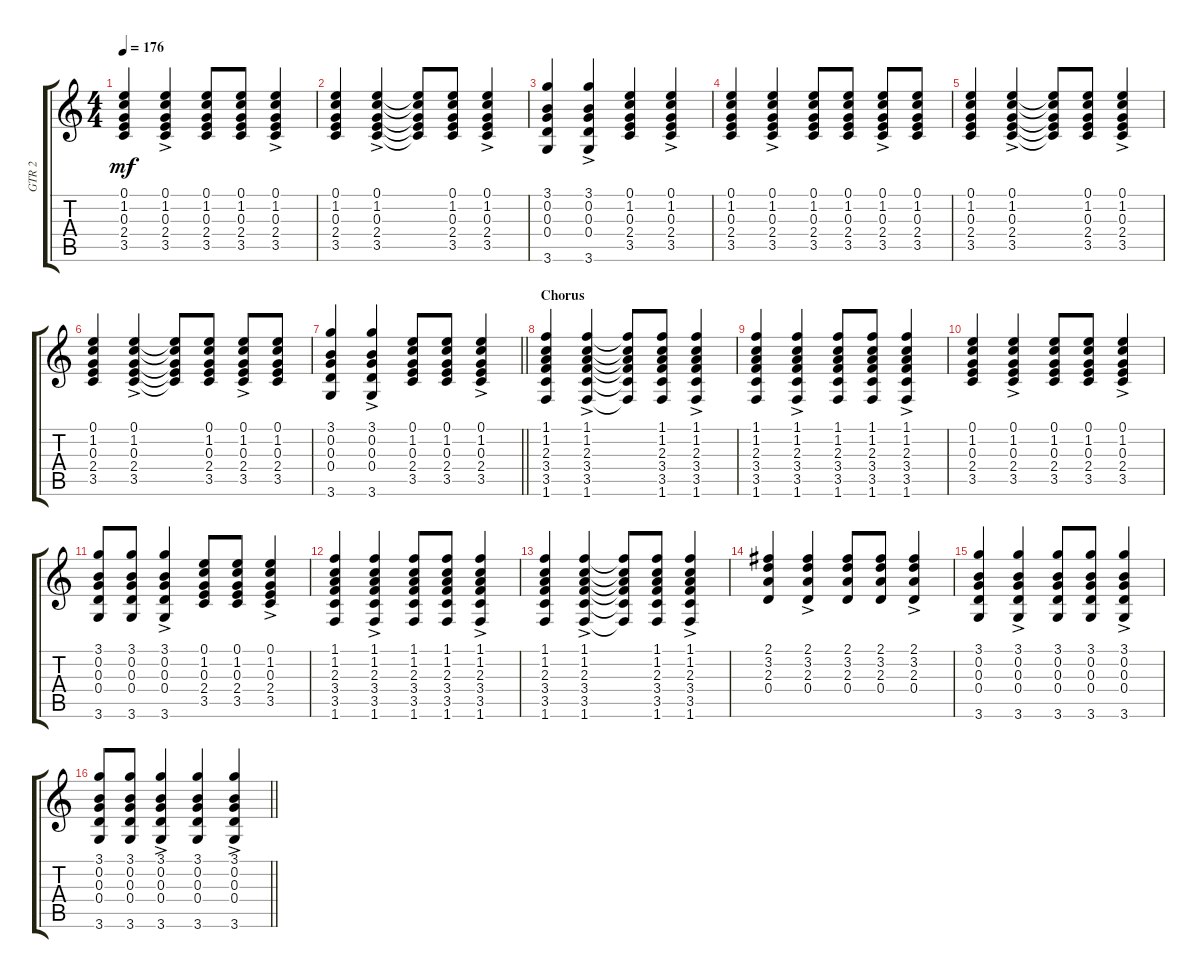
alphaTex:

\track ("GTR 2" "GTR 2") {instrument acousticguitarsteel}
\staff {score tabs}
\tuning (E4 B3 G3 D3 A2 E2) {hide}
\ts (4 4)
\tempo 176
\clef g2
\ks c
(0.1 1.2 0.3 2.4 3.5).4{dy mf} (0.1{ac} 1.2{ac} 0.3{ac} 2.4{ac} 3.5{ac}).4 (0.1 1.2 0.3 2.4 3.5).8 (0.1 1.2 0.3 2.4 3.5).8 (0.1{ac} 1.2{ac} 0.3{ac} 2.4{ac} 3.5{ac}).4 |
(0.1 1.2 0.3 2.4 3.5).4 (0.1{ac} 1.2{ac} 0.3{ac} 2.4{ac} 3.5{ac}).4 (0.1{t} 1.2{t} 0.3{t} 2.4{t} 3.5{t}).8 (0.1 1.2 0.3 2.4 3.5).8 (0.1{ac} 1.2{ac} 0.3{ac} 2.4{ac} 3.5{ac}).4 |
(3.1 0.2 0.3 0.4 3.6).4 (3.1{ac} 0.2{ac} 0.3{ac} 0.4{ac} 3.6{ac}).4 (0.1 1.2 0.3 2.4 3.5).4 (0.1{ac} 1.2{ac} 0.3{ac} 2.4{ac} 3.5{ac}).4 |
(0.1 1.2 0.3 2.4 3.5).4 (0.1{ac} 1.2{ac} 0.3{ac} 2.4{ac} 3.5{ac}).4 (0.1 1.2 0.3 2.4 3.5).8 (0.1 1.2 0.3 2.4 3.5).8 (0.1{ac} 1.2{ac} 0.3{ac} 2.4{ac} 3.5{ac}).8 (0.1 1.2 0.3 2.4 3.5).8 |
(0.1 1.2 0.3 2.4 3.5).4 (0.1{ac} 1.2{ac} 0.3{ac} 2.4{ac} 3.5{ac}).4 (0.1{t} 1.2{t} 0.3{t} 2.4{t} 3.5{t}).8 (0.1 1.2 0.3 2.4 3.5).8 (0.1{ac} 1.2{ac} 0.3{ac} 2.4{ac} 3.5{ac}).4 |
(0.1 1.2 0.3 2.4 3.5).4 (0.1{ac} 1.2{ac} 0.3{ac} 2.4{ac} 3.5{ac}).4 (0.1{t} 1.2{t} 0.3{t} 2.4{t} 3.5{t}).8 (0.1 1.2 0.3 2.4 3.5).8 (0.1{ac} 1.2{ac} 0.3{ac} 2.4{ac} 3.5{ac}).8 (0.1 1.2 0.3 2.4 3.5).8 |
\barLineRight lightlight
(3.1 0.2 0.3 0.4 3.6).4 (3.1{ac} 0.2{ac} 0.3{ac} 0.4{ac} 3.6{ac}).4 (0.1 1.2 0.3 2.4 3.5).8 (0.1 1.2 0.3 2.4 3.5).8 (0.1{ac} 1.2{ac} 0.3{ac} 2.4{ac} 3.5{ac}).4 |
\section ("" "Chorus")
(1.1 1.2 2.3 3.4 3.5 1.6).4 (1.1{ac} 1.2{ac} 2.3{ac} 3.4{ac} 3.5{ac} 1.6{ac}).4 (1.1{t} 1.2{t} 2.3{t} 3.4{t} 3.5{t} 1.6{t}).8 (1.1 1.2 2.3 3.4 3.5 1.6).8 (1.1{ac} 1.2{ac} 2.3{ac} 3.4{ac} 3.5{ac} 1.6{ac}).4 |
(1.1 1.2 2.3 3.4 3.5 1.6).4 (1.1{ac} 1.2{ac} 2.3{ac} 3.4{ac} 3.5{ac} 1.6{ac}).4 (1.1 1.2 2.3 3.4 3.5 1.6).8 (1.1 1.2 2.3 3.4 3.5 1.6).8 (1.1{ac} 1.2{ac} 2.3{ac} 3.4{ac} 3.5{ac} 1.6{ac}).4 |
(0.1 1.2 0.3 2.4 3.5).4 (0.1{ac} 1.2{ac} 0.3{ac} 2.4{ac} 3.5{ac}).4 (0.1 1.2 0.3 2.4 3.5).8 (0.1 1.2 0.3 2.4 3.5).8 (0.1{ac} 1.2{ac} 0.3{ac} 2.4{ac} 3.5{ac}).4 |
(3.1 0.2 0.3 0.4 3.6).8 (3.1 0.2 0.3 0.4 3.6).8 (3.1{ac} 0.2{ac} 0.3{ac} 0.4{ac} 3.6{ac}).4 (0.1 1.2 0.3 2.4 3.5).8 (0.1 1.2 0.3 2.4 3.5).8 (0.1{ac} 1.2{ac} 0.3{ac} 2.4{ac} 3.5{ac}).4 |
(1.1 1.2 2.3 3.4 3.5 1.6).4 (1.1{ac} 1.2{ac} 2.3{ac} 3.4{ac} 3.5{ac} 1.6{ac}).4 (1.1 1.2 2.3 3.4 3.5 1.6).8 (1.1 1.2 2.3 3.4 3.5 1.6).8 (1.1{ac} 1.2{ac} 2.3{ac} 3.4{ac} 3.5{ac} 1.6{ac}).4 |
(1.1 1.2 2.3 3.4 3.5 1.6).4 (1.1{ac} 1.2{ac} 2.3{ac} 3.4{ac} 3.5{ac} 1.6{ac}).4 (1.1{t} 1.2{t} 2.3{t} 3.4{t} 3.5{t} 1.6{t}).8 (1.1 1.2 2.3 3.4 3.5 1.6).8 (1.1{ac} 1.2{ac} 2.3{ac} 3.4{ac} 3.5{ac} 1.6{ac}).4 |
(2.1 3.2 2.3 0.4).4 (2.1{ac} 3.2{ac} 2.3{ac} 0.4{ac}).4 (2.1 3.2 2.3 0.4).8 (2.1 3.2 2.3 0.4).8 (2.1{ac} 3.2{ac} 2.3{ac} 0.4{ac}).4 |
(3.1 0.2 0.3 0.4 3.6).4 (3.1{ac} 0.2{ac} 0.3{ac} 0.4{ac} 3.6{ac}).4 (3.1 0.2 0.3 0.4 3.6).8 (3.1 0.2 0.3 0.4 3.6).8 (3.1{ac} 0.2{ac} 0.3{ac} 0.4{ac} 3.6{ac}).4 |
\barLineRight lightlight
(3.1 0.2 0.3 0.4 3.6).8 (3.1 0.2 0.3 0.4 3.6).8 (3.1{ac} 0.2{ac} 0.3{ac} 0.4{ac} 3.6{ac}).4 (3.1 0.2 0.3 0.4 3.6).4 (3.1{ac} 0.2{ac} 0.3{ac} 0.4{ac} 3.6{ac}).4
